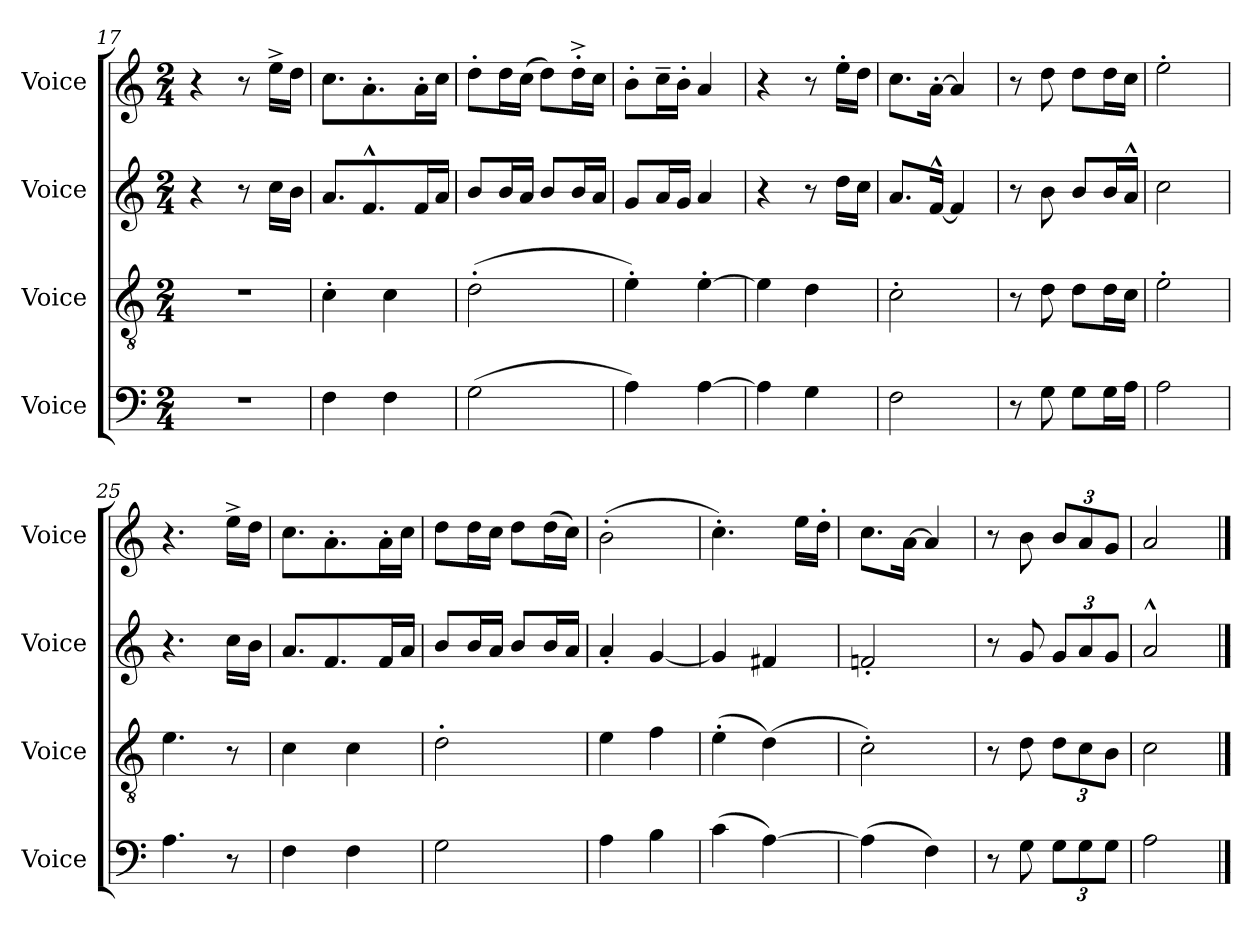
**kern	**kern	**kern	**kern
*part4	*part3	*part2	*part1
*staff4	*staff3	*staff2	*staff1
*I"Voice	*I"Voice	*I"Voice	*I"Voice
*I'Voice	*I'Voice	*I'Voice	*I'Voice
!!LO:LB:g=z
*clefF4	*clefGv2	*clefG2	*clefG2
*M2/4	*M2/4	*M2/4	*M2/4
=17	=17	=17	=17
2rF	2rd	4r	4r
.	.	8r	8r
.	.	16cc\LL	16ee^<\LL
.	.	16b\JJ	16dd\JJ
=18	=18	=18	=18
4F\	4c'<\	8.a/L	8.cc\L
.	.	8.f^^>/	8.a'<\
4F\	4c\	.	.
.	.	16f/L	16a'<\L
.	.	16a/JJ	16cc\JJ
=19	=19	=19	=19
(>2G\	(>2d'<\	8b/L	8dd'<'<\L
.	.	16b/L	16dd\L
.	.	16a/JJ	(<16cc\JJ
.	.	8b/L	8dd\L)
.	.	16b/L	16dd^<'<\L
.	.	16a/JJ	16cc\JJ
=20	=20	=20	=20
4A\)	4e'<\)	8g/L	8b'<\L
.	.	16a/L	16cc~<\L
.	.	16g/JJ	16b'<\JJ
[>4A\	[>4e'<\	4a/	4a/
=21	=21	=21	=21
4A\]	4e\]	4r	4r
4G\	4d\	8r	8r
.	.	16dd\LL	16ee'<\LL
.	.	16cc\JJ	16dd\JJ
=22	=22	=22	=22
2F\	2c'<'<\	8.a/L	8.cc\L
.	.	[<16f^^>/Jk	[>16a'<\Jk
.	.	4f/]	4a/]
=23	=23	=23	=23
8r	8r	8r	8r
8G\	8d\	8b\	8dd\
8G\L	8d\L	8b/L	8dd\L
16G\L	16d\L	16b/L	16dd\L
16A\JJ	16c\JJ	16a^^>/JJ	16cc\JJ
=24	=24	=24	=24
2A\	2e'<\	2cc\	2ee'<\
!!LO:LB:g=z
=25	=25	=25	=25
4.A\	4.e\	4.r	4.r
8r	8r	16cc\LL	16ee^<\LL
.	.	16b\JJ	16dd\JJ
=26	=26	=26	=26
4F\	4c\	8.a/L	8.cc\L
.	.	8.f/	8.a'<\
4F\	4c\	.	.
.	.	16f/L	16a'<\L
.	.	16a/JJ	16cc\JJ
=27	=27	=27	=27
2G\	2d'<\	8b/L	8dd\L
.	.	16b/L	16dd\L
.	.	16a/JJ	16cc\JJ
.	.	8b/L	8dd\L
.	.	16b/L	(<16dd\L
.	.	16a/JJ	16cc\JJ)
=28	=28	=28	=28
4A\	4e\	4a'<'</	(>2b'<'<\
4B\	4f\	[<4g/	.
=29	=29	=29	=29
(>4c\	(>4e'<\	4g/]	4.cc'<'<\)
[>4A\)	(>4d\)	4f#X/	.
.	.	.	16ee\LL
.	.	.	16dd'<\JJ
=30	=30	=30	=30
(>4A\]	2c'<\)	2fn'</	8.cc\L
.	.	.	[>16a\Jk
4F\)	.	.	4a/]
=31	=31	=31	=31
8r	8r	8r	8r
8G\	8d\	8g/	8b\
12G\L	12d\L	12g/L	12b/L
12G\	12c\	12a/	12a/
12G\J	12B\J	12g/J	12g/J
=32	=32	=32	=32
2A\	2c\	2a^^>/	2a/
==	==	==	==
*-	*-	*-	*-
